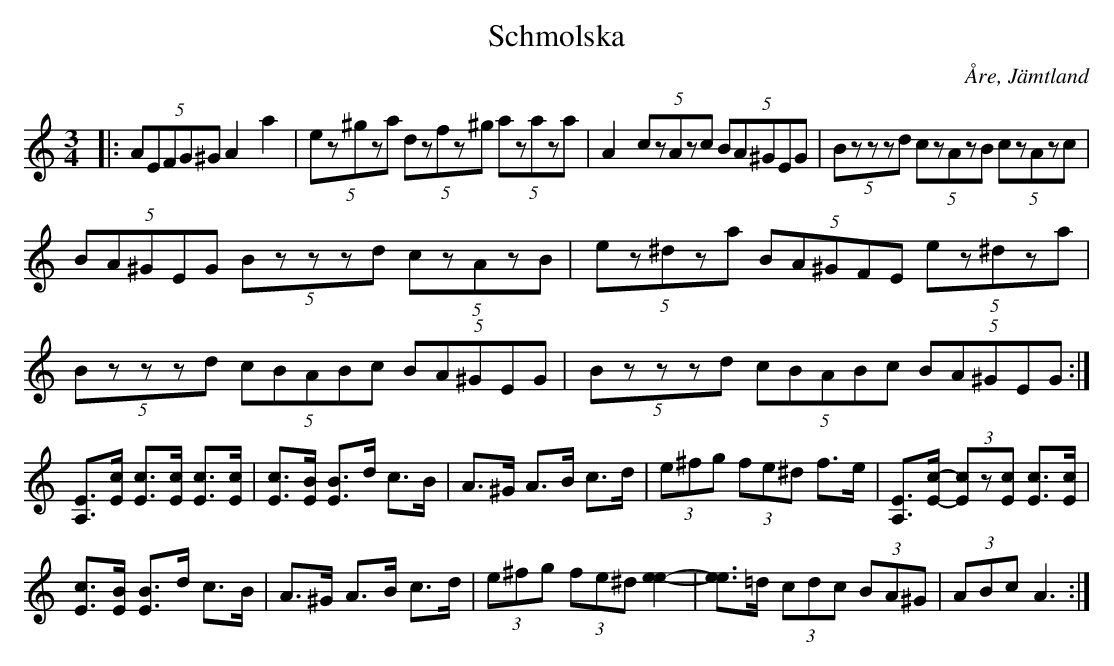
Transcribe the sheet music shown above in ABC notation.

X:1
T:Schmolska
O:Åre, Jämtland
M:3/4
L:1/8
K:Am
|: (5:2AEFG^G A2 a2 | (5:2ez^gza (5:2dzfz^g (5:2azaza | A2 (5:2czAzc (5:2BA^GEG | (5:2Bzzzd (5:2czAzB (5:2czAzc |
(5:2BA^GEG (5:2Bzzzd (5:2czAzB | (5:2ez^dza (5:2BA^GFE (5:2ez^dza | (5:2Bzzzd (5:2cBABc (5:2BA^GEG | (5:2Bzzzd (5:2cBABc (5:2BA^GEG  :|
[EA,]>[cE] [cE]>[cE] [cE]>[cE] | [cE]>[BE] [BE]>d c>B | A>^G A>B c>d | (3e^fg (3fe^d f>e | [EA,]>[c-E-] (3[cE]z[cE] [cE]>[cE] |
[cE]>[BE] [BE]>d c>B | A>^G A>B c>d | (3e^fg (3fe^d [e2-e2-] | [ee]>=d (3cdc (3BA^G | (3ABc A3 :|]
